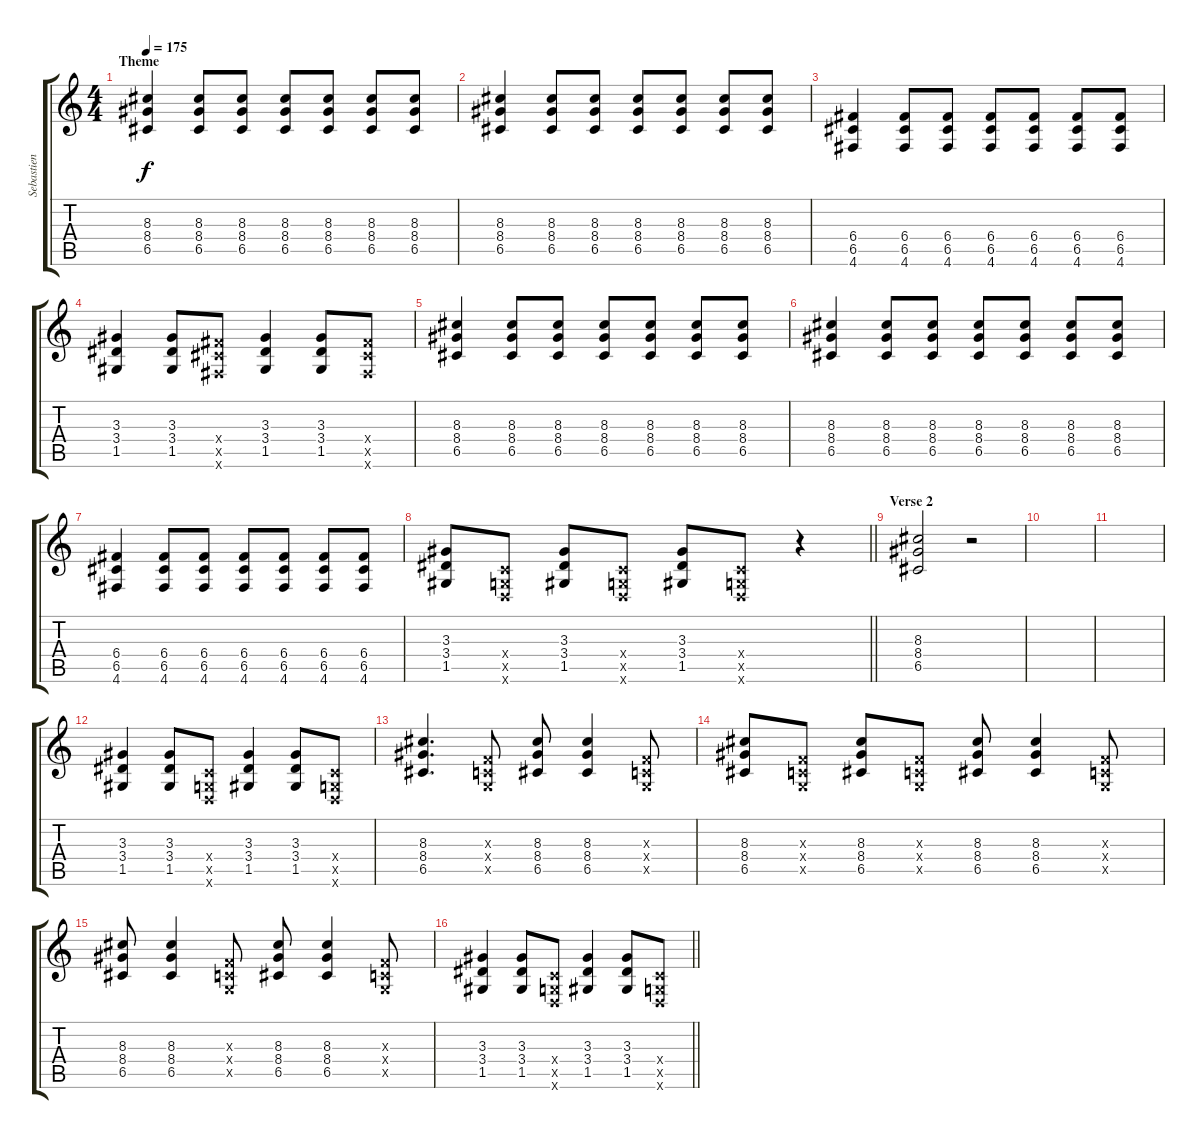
\track ("Sebastien Lefebvre" "Sebastien ") {instrument overdrivenguitar}
\staff {score tabs}
\tuning (D4 A3 F3 C3 G2 D2) {hide}
\ts (4 4)
\section ("" "Theme")
\tempo 175
\clef g2
\ks c
(8.3 8.4 6.5).4{dy f} (8.3 8.4 6.5).8 (8.3 8.4 6.5).8 (8.3 8.4 6.5).8 (8.3 8.4 6.5).8 (8.3 8.4 6.5).8 (8.3 8.4 6.5).8 |
(8.3 8.4 6.5).4 (8.3 8.4 6.5).8 (8.3 8.4 6.5).8 (8.3 8.4 6.5).8 (8.3 8.4 6.5).8 (8.3 8.4 6.5).8 (8.3 8.4 6.5).8 |
(6.4 6.5 4.6).4 (6.4 6.5 4.6).8 (6.4 6.5 4.6).8 (6.4 6.5 4.6).8 (6.4 6.5 4.6).8 (6.4 6.5 4.6).8 (6.4 6.5 4.6).8 |
(3.3 3.4 1.5).4 (3.3 3.4 1.5).8 (6.4{x} 6.5{x} 4.6{x}).8 (3.3 3.4 1.5).4 (3.3 3.4 1.5).8 (6.4{x} 6.5{x} 4.6{x}).8 |
(8.3 8.4 6.5).4 (8.3 8.4 6.5).8 (8.3 8.4 6.5).8 (8.3 8.4 6.5).8 (8.3 8.4 6.5).8 (8.3 8.4 6.5).8 (8.3 8.4 6.5).8 |
(8.3 8.4 6.5).4 (8.3 8.4 6.5).8 (8.3 8.4 6.5).8 (8.3 8.4 6.5).8 (8.3 8.4 6.5).8 (8.3 8.4 6.5).8 (8.3 8.4 6.5).8 |
(6.4 6.5 4.6).4 (6.4 6.5 4.6).8 (6.4 6.5 4.6).8 (6.4 6.5 4.6).8 (6.4 6.5 4.6).8 (6.4 6.5 4.6).8 (6.4 6.5 4.6).8 |
\barLineRight lightlight
(3.3 3.4 1.5).8 (0.4{x} 0.5{x} 0.6{x}).8 (3.3 3.4 1.5).8 (0.4{x} 0.5{x} 0.6{x}).8 (3.3 3.4 1.5).8 (0.4{x} 0.5{x} 0.6{x}).8 r.4 |
\section ("" "Verse 2")
(8.3 8.4 6.5).2 r.2 |
|
|
(3.3 3.4 1.5).4 (3.3 3.4 1.5).8 (0.4{x} 0.5{x} 0.6{x}).8 (3.3 3.4 1.5).4 (3.3 3.4 1.5).8 (0.4{x} 0.5{x} 0.6{x}).8 |
(8.3 8.4 6.5).4{d} (0.3{x} 0.4{x} 0.5{x}).8 (8.3 8.4 6.5).8 (8.3 8.4 6.5).4 (0.3{x} 0.4{x} 0.5{x}).8 |
(8.3 8.4 6.5).8 (0.3{x} 0.4{x} 0.5{x}).8 (8.3 8.4 6.5).8 (0.3{x} 0.4{x} 0.5{x}).8 (8.3 8.4 6.5).8 (8.3 8.4 6.5).4 (0.3{x} 0.4{x} 0.5{x}).8 |
(8.3 8.4 6.5).8 (8.3 8.4 6.5).4 (0.3{x} 0.4{x} 0.5{x}).8 (8.3 8.4 6.5).8 (8.3 8.4 6.5).4 (0.3{x} 0.4{x} 0.5{x}).8 |
\barLineRight lightlight
(3.3 3.4 1.5).4 (3.3 3.4 1.5).8 (0.4{x} 0.5{x} 0.6{x}).8 (3.3 3.4 1.5).4 (3.3 3.4 1.5).8 (0.4{x} 0.5{x} 0.6{x}).8
